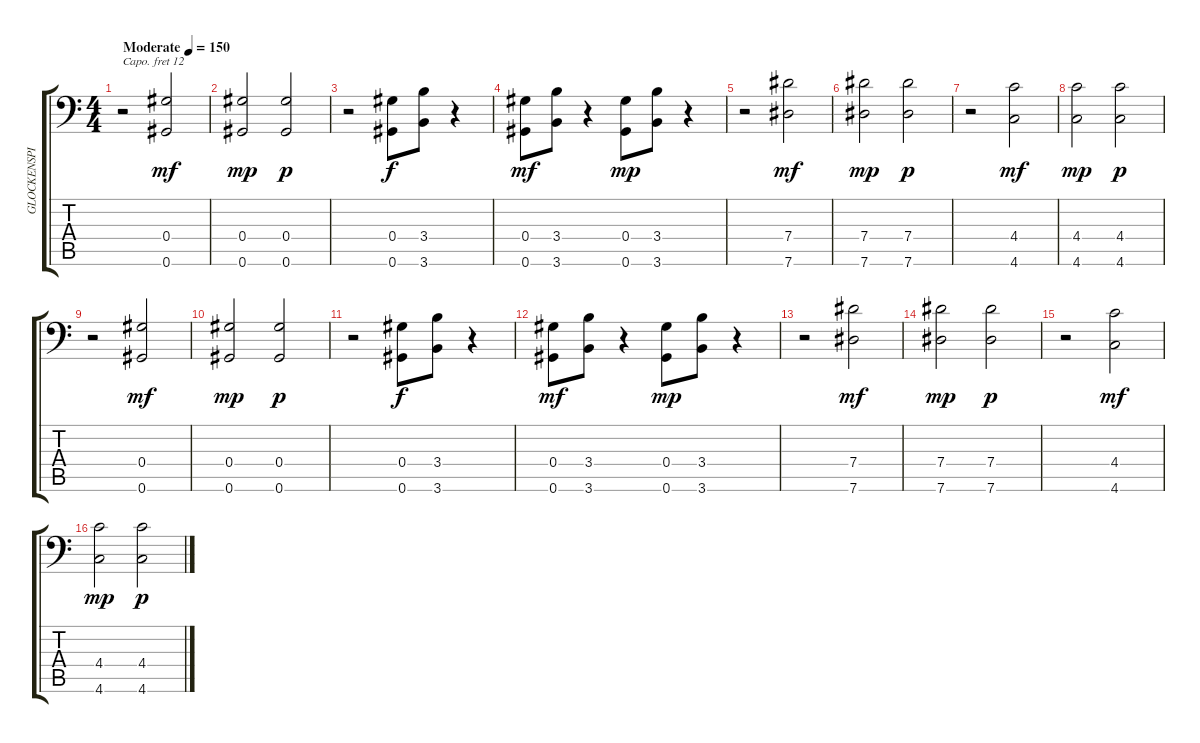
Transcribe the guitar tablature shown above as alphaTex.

\track ("GLOCKENSPIEL" "GLOCKENSPI") {instrument glockenspiel}
\staff {score tabs}
\capo 12
\tuning (Bb3 F3 Db3 Ab2 Eb2 Ab1) {hide}
\ts (4 4)
\tempo (150 "Moderate")
\clef f4
\ks c
r.2{dy mf instrument glockenspiel} (0.4 0.6).2 |
(0.4 0.6).2{dy mp} (0.4 0.6).2{dy p} |
r.2 (0.4 0.6).8{dy f} (3.4 3.6).8 r.4 |
(0.4 0.6).8{dy mf} (3.4 3.6).8 r.4 (0.4 0.6).8{dy mp} (3.4 3.6).8 r.4 |
r.2 (7.4 7.6).2{dy mf} |
(7.4 7.6).2{dy mp} (7.4 7.6).2{dy p} |
r.2 (4.4 4.6).2{dy mf} |
(4.4 4.6).2{dy mp} (4.4 4.6).2{dy p} |
r.2 (0.4 0.6).2{dy mf} |
(0.4 0.6).2{dy mp} (0.4 0.6).2{dy p} |
r.2 (0.4 0.6).8{dy f} (3.4 3.6).8 r.4 |
(0.4 0.6).8{dy mf} (3.4 3.6).8 r.4 (0.4 0.6).8{dy mp} (3.4 3.6).8 r.4 |
r.2 (7.4 7.6).2{dy mf} |
(7.4 7.6).2{dy mp} (7.4 7.6).2{dy p} |
r.2 (4.4 4.6).2{dy mf} |
(4.4 4.6).2{dy mp} (4.4 4.6).2{dy p}
